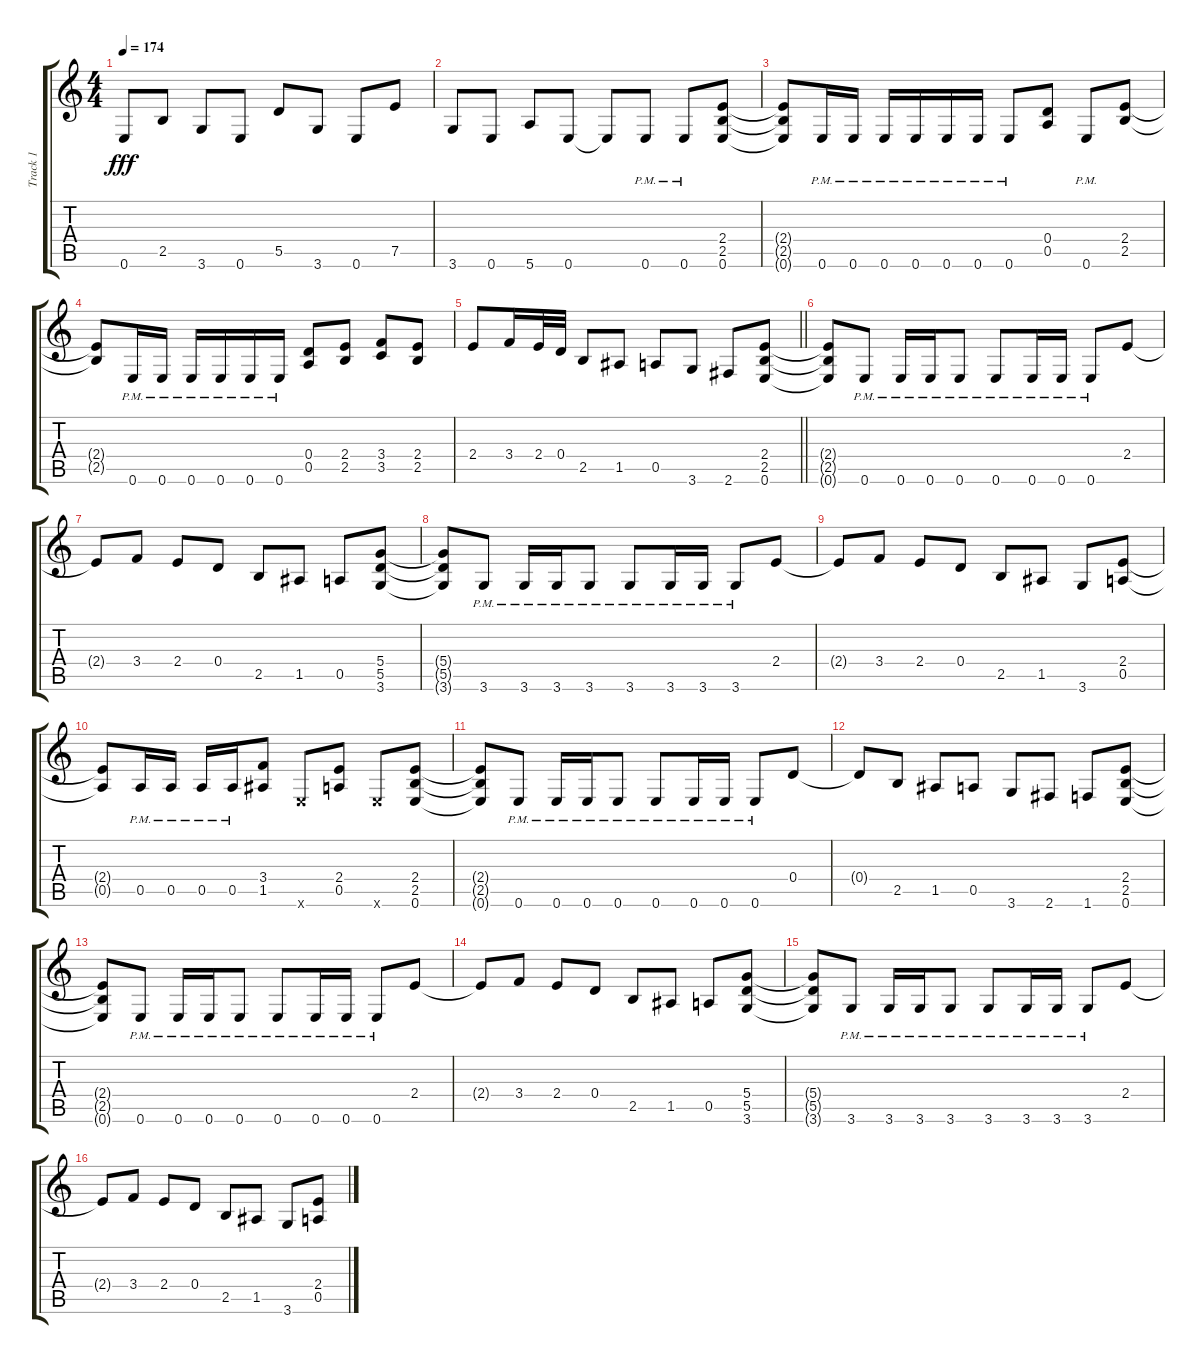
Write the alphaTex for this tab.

\track ("Track 1" "Track 1") {instrument distortionguitar}
\staff {score tabs}
\tuning (E4 B3 G3 D3 A2 E2) {hide}
\ts (4 4)
\tempo 174
\clef g2
\ks c
0.6{t}.8{dy fff} 2.5.8 3.6.8 0.6.8 5.5.8 3.6.8 0.6.8 7.5.8 |
3.6.8 0.6.8 5.6.8 0.6.8 0.6{t}.8 0.6{pm}.8 0.6{pm}.8 (2.4 2.5 0.6).8 |
(2.4{t} 2.5{t} 0.6{t}).8 0.6{pm}.16 0.6{pm}.16 0.6{pm}.16 0.6{pm}.16 0.6{pm}.16 0.6{pm}.16 0.6{pm}.8 (0.4 0.5).8 0.6{pm}.8 (2.4 2.5).8 |
(2.4{t} 2.5{t}).8 0.6{pm}.16 0.6{pm}.16 0.6{pm}.16 0.6{pm}.16 0.6{pm}.16 0.6{pm}.16 (0.4 0.5).8 (2.4 2.5).8 (3.4 3.5).8 (2.4 2.5).8 |
\barLineRight lightlight
2.4.8 3.4.16 2.4.32 0.4.32 2.5.8 1.5.8 0.5.8 3.6.8 2.6.8 (2.4 2.5 0.6).8 |
(2.4{t} 2.5{t} 0.6{t}).8 0.6{pm}.8 0.6{pm}.16 0.6{pm}.16 0.6{pm}.8 0.6{pm}.8 0.6{pm}.16 0.6{pm}.16 0.6{pm}.8 2.4.8 |
2.4{t}.8 3.4.8 2.4.8 0.4.8 2.5.8 1.5.8 0.5.8 (5.4 5.5 3.6).8 |
(5.4{t} 5.5{t} 3.6{t}).8 3.6{pm}.8 3.6{pm}.16 3.6{pm}.16 3.6{pm}.8 3.6{pm}.8 3.6{pm}.16 3.6{pm}.16 3.6{pm}.8 2.4.8 |
2.4{t}.8 3.4.8 2.4.8 0.4.8 2.5.8 1.5.8 3.6.8 (2.4 0.5).8 |
(2.4{t} 0.5{t}).8 0.5{pm}.16 0.5{pm}.16 0.5{pm}.16 0.5{pm}.16 (3.4 1.5).8 0.6{x}.8 (2.4 0.5).8 0.6{x}.8 (2.4 2.5 0.6).8 |
(2.4{t} 2.5{t} 0.6{t}).8 0.6{pm}.8 0.6{pm}.16 0.6{pm}.16 0.6{pm}.8 0.6{pm}.8 0.6{pm}.16 0.6{pm}.16 0.6{pm}.8 0.4.8 |
0.4{t}.8 2.5.8 1.5.8 0.5.8 3.6.8 2.6.8 1.6.8 (2.4 2.5 0.6).8 |
(2.4{t} 2.5{t} 0.6{t}).8 0.6{pm}.8 0.6{pm}.16 0.6{pm}.16 0.6{pm}.8 0.6{pm}.8 0.6{pm}.16 0.6{pm}.16 0.6{pm}.8 2.4.8 |
2.4{t}.8 3.4.8 2.4.8 0.4.8 2.5.8 1.5.8 0.5.8 (5.4 5.5 3.6).8 |
(5.4{t} 5.5{t} 3.6{t}).8 3.6{pm}.8 3.6{pm}.16 3.6{pm}.16 3.6{pm}.8 3.6{pm}.8 3.6{pm}.16 3.6{pm}.16 3.6{pm}.8 2.4.8 |
2.4{t}.8 3.4.8 2.4.8 0.4.8 2.5.8 1.5.8 3.6.8 (2.4 0.5).8
